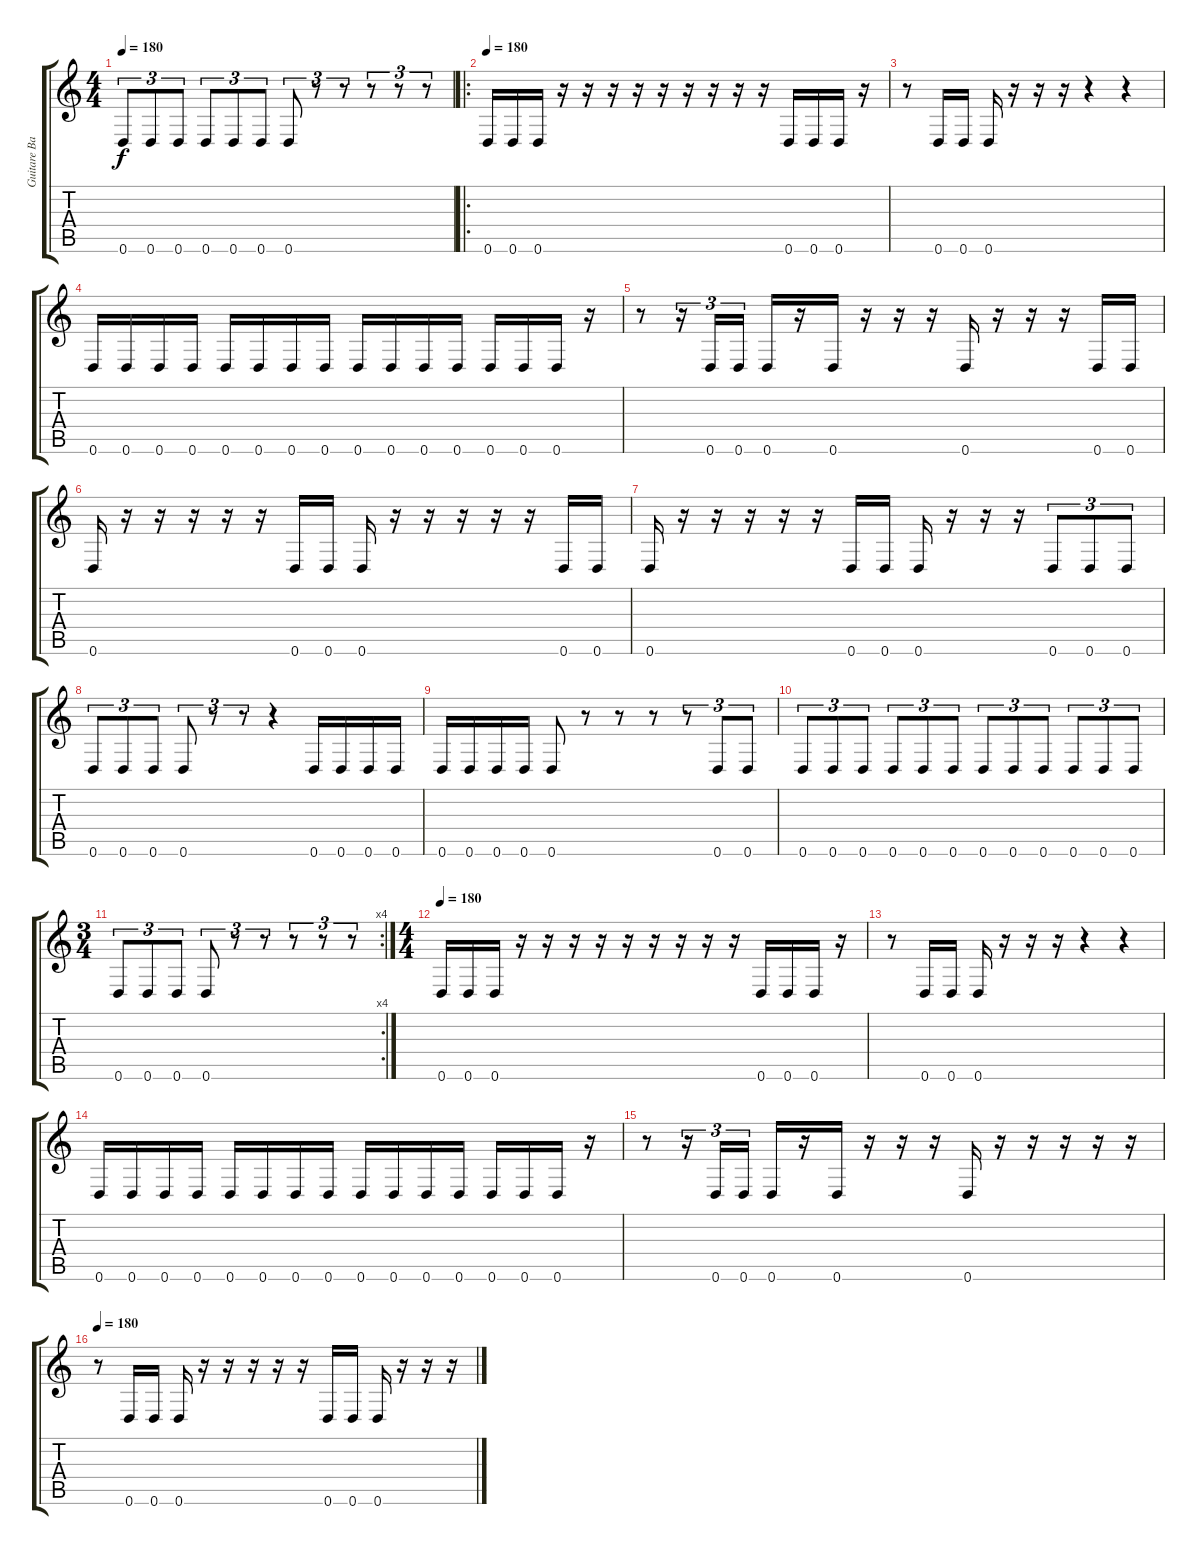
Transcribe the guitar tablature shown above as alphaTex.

\track ("Guitare Basse" "Guitare Ba") {instrument electricbasspick}
\staff {score tabs}
\tuning (E4 B3 G3 D3 A2 D2) {hide}
\ts (4 4)
\tempo 180
\clef g2
\ks c
0.6.8{tu (3 2) dy f} 0.6.8{tu (3 2)} 0.6.8{tu (3 2)} 0.6.8{tu (3 2)} 0.6.8{tu (3 2)} 0.6.8{tu (3 2)} 0.6.8{tu (3 2)} r.8{tu (3 2)} r.8{tu (3 2)} r.8{tu (3 2)} r.8{tu (3 2)} r.8{tu (3 2)} |
\ro
\tempo 180
0.6.16 0.6.16 0.6.16 r.16 r.16 r.16 r.16 r.16 r.16 r.16 r.16 r.16 0.6.16 0.6.16 0.6.16 r.16 |
r.8 0.6.16 0.6.16 0.6.16 r.16 r.16 r.16 r.4 r.4 |
0.6.16 0.6.16 0.6.16 0.6.16 0.6.16 0.6.16 0.6.16 0.6.16 0.6.16 0.6.16 0.6.16 0.6.16 0.6.16 0.6.16 0.6.16 r.16 |
r.8 r.16{tu (3 2)} 0.6.16{tu (3 2)} 0.6.16{tu (3 2)} 0.6.16 r.16 0.6.16 r.16 r.16 r.16 0.6.16 r.16 r.16 r.16 0.6.16 0.6.16 |
0.6.16 r.16 r.16 r.16 r.16 r.16 0.6.16 0.6.16 0.6.16 r.16 r.16 r.16 r.16 r.16 0.6.16 0.6.16 |
0.6.16 r.16 r.16 r.16 r.16 r.16 0.6.16 0.6.16 0.6.16 r.16 r.16 r.16 0.6.8{tu (3 2)} 0.6.8{tu (3 2)} 0.6.8{tu (3 2)} |
0.6.8{tu (3 2)} 0.6.8{tu (3 2)} 0.6.8{tu (3 2)} 0.6.8{tu (3 2)} r.8{tu (3 2)} r.8{tu (3 2)} r.4 0.6.16 0.6.16 0.6.16 0.6.16 |
0.6.16 0.6.16 0.6.16 0.6.16 0.6.8 r.8 r.8 r.8 r.8{tu (3 2)} 0.6.8{tu (3 2)} 0.6.8{tu (3 2)} |
0.6.8{tu (3 2)} 0.6.8{tu (3 2)} 0.6.8{tu (3 2)} 0.6.8{tu (3 2)} 0.6.8{tu (3 2)} 0.6.8{tu (3 2)} 0.6.8{tu (3 2)} 0.6.8{tu (3 2)} 0.6.8{tu (3 2)} 0.6.8{tu (3 2)} 0.6.8{tu (3 2)} 0.6.8{tu (3 2)} |
\rc 4
\ts (3 4)
0.6.8{tu (3 2)} 0.6.8{tu (3 2)} 0.6.8{tu (3 2)} 0.6.8{tu (3 2)} r.8{tu (3 2)} r.8{tu (3 2)} r.8{tu (3 2)} r.8{tu (3 2)} r.8{tu (3 2)} |
\ts (4 4)
\tempo 180
0.6.16 0.6.16 0.6.16 r.16 r.16 r.16 r.16 r.16 r.16 r.16 r.16 r.16 0.6.16 0.6.16 0.6.16 r.16 |
r.8 0.6.16 0.6.16 0.6.16 r.16 r.16 r.16 r.4 r.4 |
0.6.16 0.6.16 0.6.16 0.6.16 0.6.16 0.6.16 0.6.16 0.6.16 0.6.16 0.6.16 0.6.16 0.6.16 0.6.16 0.6.16 0.6.16 r.16 |
r.8 r.16{tu (3 2)} 0.6.16{tu (3 2)} 0.6.16{tu (3 2)} 0.6.16 r.16 0.6.16 r.16 r.16 r.16 0.6.16 r.16 r.16 r.16 r.16 r.16 |
\tempo 180
r.8 0.6.16 0.6.16 0.6.16 r.16 r.16 r.16 r.16 r.16 0.6.16 0.6.16 0.6.16 r.16 r.16 r.16
